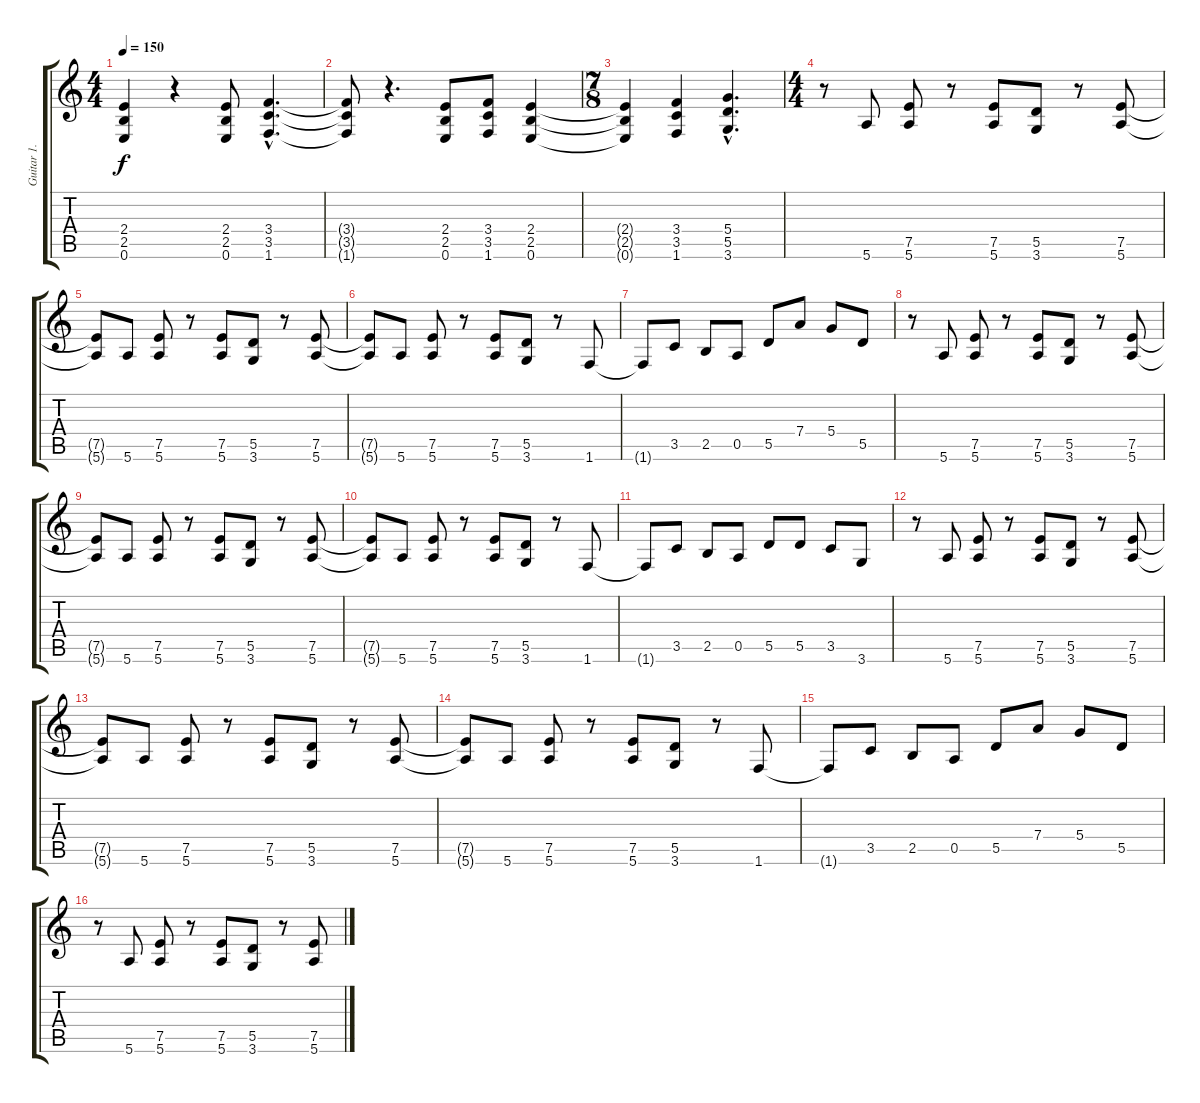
\track ("Guitar 1." "Guitar 1.") {instrument overdrivenguitar}
\staff {score tabs}
\tuning (E4 B3 G3 D3 A2 E2) {hide}
\ts (4 4)
\tempo 150
\clef g2
\ks c
(2.4{t} 2.5{t} 0.6{t}).4{dy f} r.4 (2.4 2.5 0.6).8 (3.4{hac} 3.5{hac} 1.6{hac}).4{d} |
(3.4{t} 3.5{t} 1.6{t}).8 r.4{d} (2.4 2.5 0.6).8 (3.4 3.5 1.6).8 (2.4 2.5 0.6).4 |
\ts (7 8)
(2.4{t} 2.5{t} 0.6{t}).4 (3.4 3.5 1.6).4 (5.4{hac} 5.5{hac} 3.6{hac}).4{d} |
\ts (4 4)
r.8 5.6.8 (7.5 5.6).8 r.8 (7.5 5.6).8 (5.5 3.6).8 r.8 (7.5 5.6).8 |
(7.5{t} 5.6{t}).8 5.6.8 (7.5 5.6).8 r.8 (7.5 5.6).8 (5.5 3.6).8 r.8 (7.5 5.6).8 |
(7.5{t} 5.6{t}).8 5.6.8 (7.5 5.6).8 r.8 (7.5 5.6).8 (5.5 3.6).8 r.8 1.6.8 |
1.6{t}.8 3.5.8 2.5.8 0.5.8 5.5.8 7.4.8 5.4.8 5.5.8 |
r.8 5.6.8 (7.5 5.6).8 r.8 (7.5 5.6).8 (5.5 3.6).8 r.8 (7.5 5.6).8 |
(7.5{t} 5.6{t}).8 5.6.8 (7.5 5.6).8 r.8 (7.5 5.6).8 (5.5 3.6).8 r.8 (7.5 5.6).8 |
(7.5{t} 5.6{t}).8 5.6.8 (7.5 5.6).8 r.8 (7.5 5.6).8 (5.5 3.6).8 r.8 1.6.8 |
1.6{t}.8 3.5.8 2.5.8 0.5.8 5.5.8 5.5.8 3.5.8 3.6.8 |
r.8 5.6.8 (7.5 5.6).8 r.8 (7.5 5.6).8 (5.5 3.6).8 r.8 (7.5 5.6).8 |
(7.5{t} 5.6{t}).8 5.6.8 (7.5 5.6).8 r.8 (7.5 5.6).8 (5.5 3.6).8 r.8 (7.5 5.6).8 |
(7.5{t} 5.6{t}).8 5.6.8 (7.5 5.6).8 r.8 (7.5 5.6).8 (5.5 3.6).8 r.8 1.6.8 |
1.6{t}.8 3.5.8 2.5.8 0.5.8 5.5.8 7.4.8 5.4.8 5.5.8 |
r.8 5.6.8 (7.5 5.6).8 r.8 (7.5 5.6).8 (5.5 3.6).8 r.8 (7.5 5.6).8
